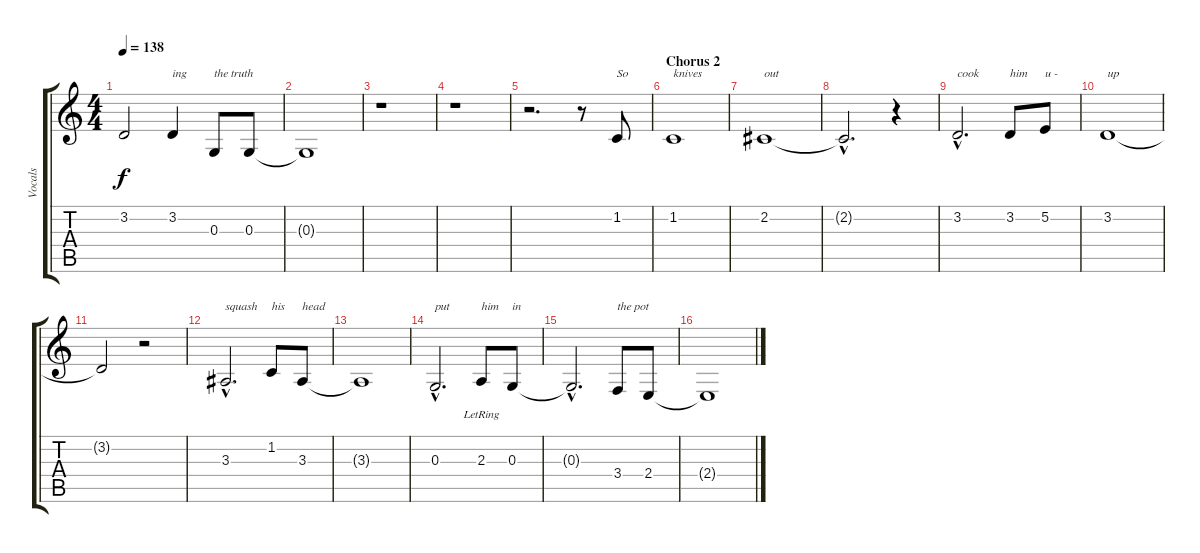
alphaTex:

\track ("Vocals" "Vocals") {instrument brightacousticpiano}
\staff {score tabs}
\tuning (E4 B3 G3 D3 A2 E2) {hide}
\ts (4 4)
\tempo 138
\clef g2
\ks c
3.2{t}.2{dy f} 3.2.4{txt "ing"} 0.3.8{txt "the truth"} 0.3.8 |
0.3{t}.1 |
r.1 |
r.1 |
r.2{d} r.8 1.2.8{txt "So"} |
\section ("" "Chorus 2")
1.2.1{txt "knives"} |
2.2.1{txt "out"} |
2.2{hac t}.2{d} r.4 |
3.2{hac}.2{d txt "cook"} 3.2.8{txt "him"} 5.2.8{txt "u -"} |
3.2.1{txt "up"} |
3.2{t}.2 r.2 |
3.3{hac}.2{d txt "squash"} 1.2.8{txt "his"} 3.3.8{txt "head"} |
3.3{t}.1 |
0.3{hac}.2{d txt "put"} 2.3{lr}.8{txt "him"} 0.3.8{txt "in"} |
0.3{hac t}.2{d} 3.4.8{txt "the pot"} 2.4.8 |
2.4{t}.1
